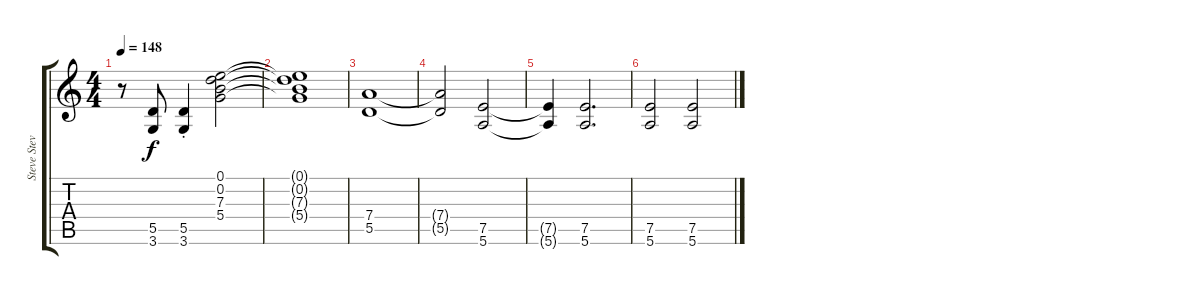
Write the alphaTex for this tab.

\track ("Steve Stevens" "Steve Stev") {instrument distortionguitar}
\staff {score tabs}
\tuning (E4 B3 G3 D3 A2 E2) {hide}
\ts (4 4)
\tempo 148
\clef g2
\ks c
r.8{dy f} (5.5 3.6).8 (5.5{st} 3.6{st}).4 (0.1 0.2 7.3 5.4).2 |
(0.1{t} 0.2{t} 7.3{t} 5.4{t}).1 |
(7.4 5.5).1 |
(7.4{t} 5.5{t}).2 (7.5 5.6).2 |
(7.5{t} 5.6{t}).4 (7.5 5.6).2{d} |
(7.5 5.6).2 (7.5 5.6).2
